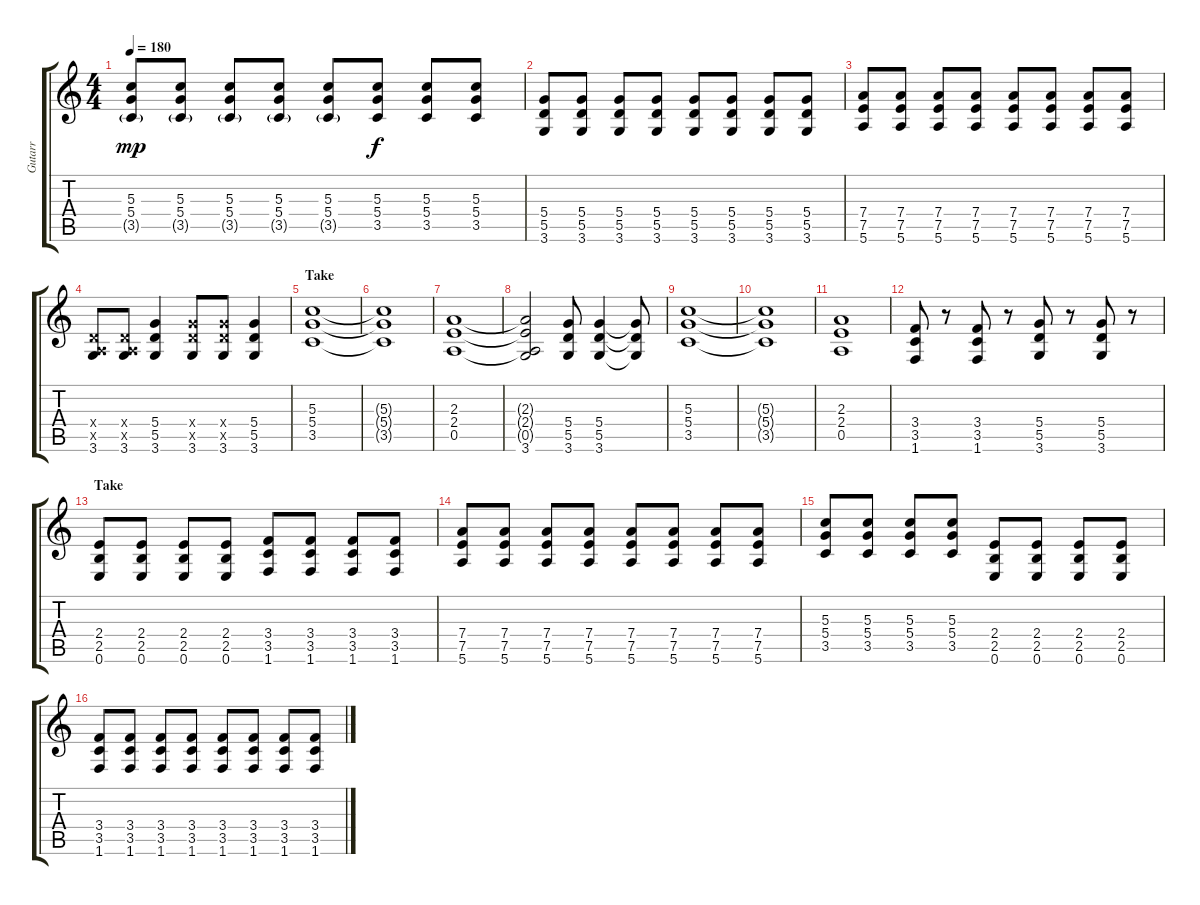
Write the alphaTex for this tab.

\track ("Gutarr" "Gutarr") {instrument acousticguitarnylon}
\staff {score tabs}
\tuning (E4 B3 G3 D3 A2 E2) {hide}
\ts (4 4)
\tempo 180
\clef g2
\ks c
(5.3 5.4 3.5{g}).8{dy mp} (5.3 5.4 3.5{g}).8 (5.3 5.4 3.5{g}).8 (5.3 5.4 3.5{g}).8 (5.3 5.4 3.5{g}).8 (5.3 5.4 3.5).8{dy f} (5.3 5.4 3.5).8 (5.3 5.4 3.5).8 |
(5.4 5.5 3.6).8 (5.4 5.5 3.6).8 (5.4 5.5 3.6).8 (5.4 5.5 3.6).8 (5.4 5.5 3.6).8 (5.4 5.5 3.6).8 (5.4 5.5 3.6).8 (5.4 5.5 3.6).8 |
(7.4 7.5 5.6).8 (7.4 7.5 5.6).8 (7.4 7.5 5.6).8 (7.4 7.5 5.6).8 (7.4 7.5 5.6).8 (7.4 7.5 5.6).8 (7.4 7.5 5.6).8 (7.4 7.5 5.6).8 |
(0.4{x} 0.5{x} 3.6).8 (0.4{x} 0.5{x} 3.6).8 (5.4 5.5 3.6).4 (5.4{x} 5.5{x} 3.6).8 (5.4{x} 5.5{x} 3.6).8 (5.4 5.5 3.6).4 |
\section ("" "Take")
(5.3 5.4 3.5).1 |
(5.3{t} 5.4{t} 3.5{t}).1 |
(2.3 2.4 0.5).1 |
(2.3{t} 2.4{t} 0.5{t} 3.6).2 (5.4 5.5 3.6).8 (5.4 5.5 3.6).4 (5.4{t} 5.5{t} 3.6{t}).8 |
(5.3 5.4 3.5).1 |
(5.3{t} 5.4{t} 3.5{t}).1 |
(2.3 2.4 0.5).1 |
(3.4 3.5 1.6).8 r.8 (3.4 3.5 1.6).8 r.8 (5.4 5.5 3.6).8 r.8 (5.4 5.5 3.6).8 r.8 |
\section ("" "Take")
(2.4 2.5 0.6).8 (2.4 2.5 0.6).8 (2.4 2.5 0.6).8 (2.4 2.5 0.6).8 (3.4 3.5 1.6).8 (3.4 3.5 1.6).8 (3.4 3.5 1.6).8 (3.4 3.5 1.6).8 |
(7.4 7.5 5.6).8 (7.4 7.5 5.6).8 (7.4 7.5 5.6).8 (7.4 7.5 5.6).8 (7.4 7.5 5.6).8 (7.4 7.5 5.6).8 (7.4 7.5 5.6).8 (7.4 7.5 5.6).8 |
(5.3 5.4 3.5).8 (5.3 5.4 3.5).8 (5.3 5.4 3.5).8 (5.3 5.4 3.5).8 (2.4 2.5 0.6).8 (2.4 2.5 0.6).8 (2.4 2.5 0.6).8 (2.4 2.5 0.6).8 |
(3.4 3.5 1.6).8 (3.4 3.5 1.6).8 (3.4 3.5 1.6).8 (3.4 3.5 1.6).8 (3.4 3.5 1.6).8 (3.4 3.5 1.6).8 (3.4 3.5 1.6).8 (3.4 3.5 1.6).8
